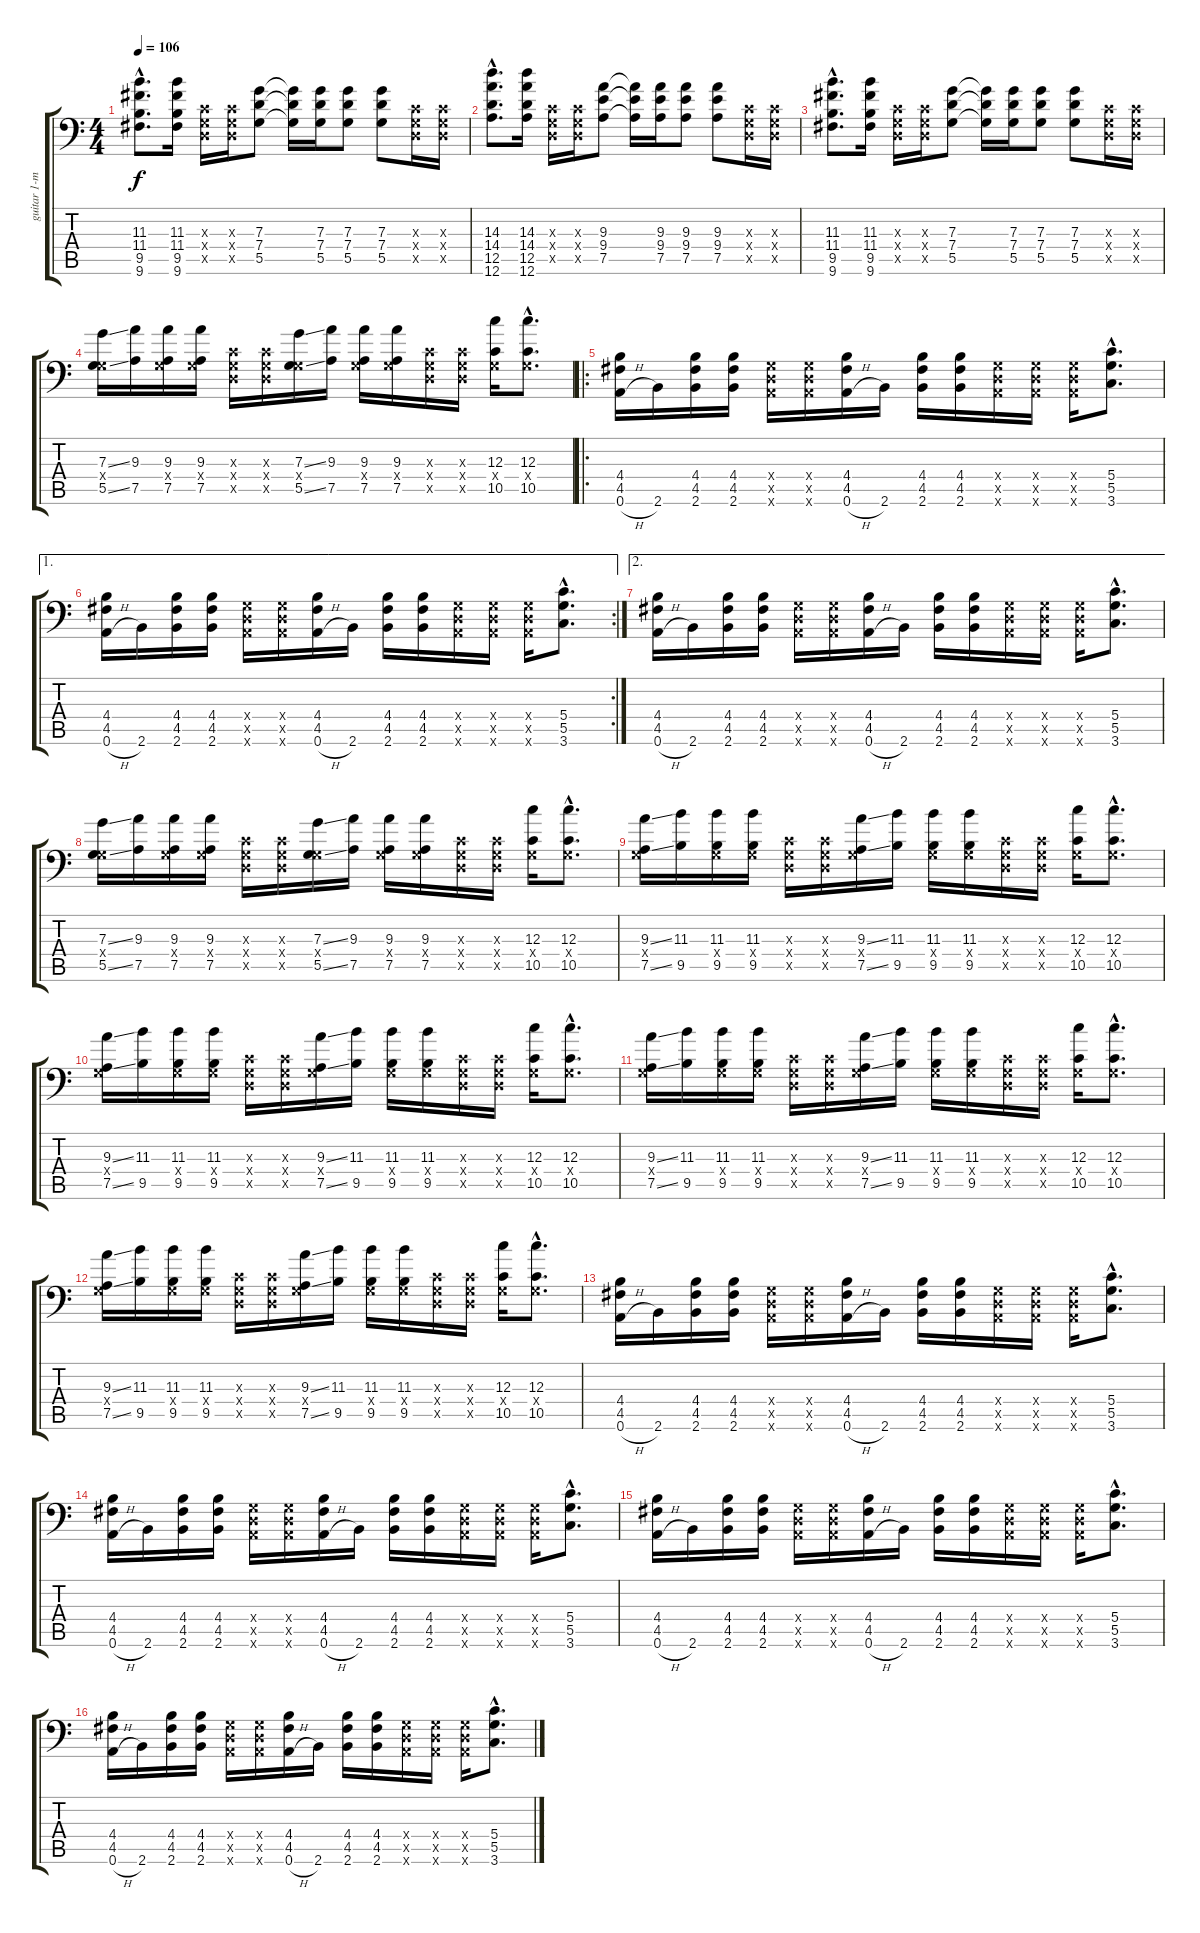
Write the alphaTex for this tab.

\track ("guitar 1-mike dewolf" "guitar 1-m") {instrument overdrivenguitar}
\staff {score tabs}
\tuning (A3 E3 C3 G2 D2 A1) {hide}
\ts (4 4)
\tempo 106
\clef f4
\ks c
(11.3{hac} 11.4{hac} 9.5{hac} 9.6{hac}).8{d dy f instrument electricguitarclean} (11.3 11.4 9.5 9.6).16 (0.3{x} 0.4{x} 0.5{x}).16 (0.3{x} 0.4{x} 0.5{x}).16 (7.3 7.4 5.5).8 (7.3{t} 7.4{t} 5.5{t}).16 (7.3 7.4 5.5).16 (7.3 7.4 5.5).8 (7.3 7.4 5.5).8 (0.3{x} 0.4{x} 0.5{x}).16 (0.3{x} 0.4{x} 0.5{x}).16 |
(14.3{hac} 14.4{hac} 12.5{hac} 12.6{hac}).8{d} (14.3 14.4 12.5 12.6).16 (0.3{x} 0.4{x} 0.5{x}).16 (0.3{x} 0.4{x} 0.5{x}).16 (9.3 9.4 7.5).8 (9.3{t} 9.4{t} 7.5{t}).16 (9.3 9.4 7.5).16 (9.3 9.4 7.5).8 (9.3 9.4 7.5).8 (0.3{x} 0.4{x} 0.5{x}).16 (0.3{x} 0.4{x} 0.5{x}).16 |
(11.3{hac} 11.4{hac} 9.5{hac} 9.6{hac}).8{d} (11.3 11.4 9.5 9.6).16 (0.3{x} 0.4{x} 0.5{x}).16 (0.3{x} 0.4{x} 0.5{x}).16 (7.3 7.4 5.5).8 (7.3{t} 7.4{t} 5.5{t}).16 (7.3 7.4 5.5).16 (7.3 7.4 5.5).8 (7.3 7.4 5.5).8 (0.3{x} 0.4{x} 0.5{x}).16 (0.3{x} 0.4{x} 0.5{x}).16 |
(7.3{ss} 0.4{x} 5.5{ss}).16{instrument overdrivenguitar} (9.3 7.5).16 (9.3 0.4{x} 7.5).16 (9.3 0.4{x} 7.5).16 (0.3{x} 0.4{x} 0.5{x}).16 (0.3{x} 0.4{x} 0.5{x}).16 (7.3{ss} 0.4{x} 5.5{ss}).16 (9.3 7.5).16 (9.3 0.4{x} 7.5).16 (9.3 0.4{x} 7.5).16 (0.3{x} 0.4{x} 0.5{x}).16 (0.3{x} 0.4{x} 0.5{x}).16 (12.3 0.4{x} 10.5).16 (12.3{hac} 0.4{hac x} 10.5{hac}).8{d} |
\ro
(4.4 4.5 0.6{h}).16 2.6.16 (4.4 4.5 2.6).16 (4.4 4.5 2.6).16 (0.4{x} 0.5{x} 0.6{x}).16 (0.4{x} 0.5{x} 0.6{x}).16 (4.4 4.5 0.6{h}).16 2.6.16 (4.4 4.5 2.6).16 (4.4 4.5 2.6).16 (0.4{x} 0.5{x} 0.6{x}).16 (0.4{x} 0.5{x} 0.6{x}).16 (0.4{x} 0.5{x} 0.6{x}).16 (5.4{hac} 5.5{hac} 3.6{hac}).8{d} |
\ae 1
\rc 2
(4.4 4.5 0.6{h}).16 2.6.16 (4.4 4.5 2.6).16 (4.4 4.5 2.6).16 (0.4{x} 0.5{x} 0.6{x}).16 (0.4{x} 0.5{x} 0.6{x}).16 (4.4 4.5 0.6{h}).16 2.6.16 (4.4 4.5 2.6).16 (4.4 4.5 2.6).16 (0.4{x} 0.5{x} 0.6{x}).16 (0.4{x} 0.5{x} 0.6{x}).16 (0.4{x} 0.5{x} 0.6{x}).16 (5.4{hac} 5.5{hac} 3.6{hac}).8{d} |
\ae 2
(4.4 4.5 0.6{h}).16 2.6.16 (4.4 4.5 2.6).16 (4.4 4.5 2.6).16 (0.4{x} 0.5{x} 0.6{x}).16 (0.4{x} 0.5{x} 0.6{x}).16 (4.4 4.5 0.6{h}).16 2.6.16 (4.4 4.5 2.6).16 (4.4 4.5 2.6).16 (0.4{x} 0.5{x} 0.6{x}).16 (0.4{x} 0.5{x} 0.6{x}).16 (0.4{x} 0.5{x} 0.6{x}).16 (5.4{hac} 5.5{hac} 3.6{hac}).8{d} |
(7.3{ss} 0.4{x} 5.5{ss}).16{instrument overdrivenguitar} (9.3 7.5).16 (9.3 0.4{x} 7.5).16 (9.3 0.4{x} 7.5).16 (0.3{x} 0.4{x} 0.5{x}).16 (0.3{x} 0.4{x} 0.5{x}).16 (7.3{ss} 0.4{x} 5.5{ss}).16 (9.3 7.5).16 (9.3 0.4{x} 7.5).16 (9.3 0.4{x} 7.5).16 (0.3{x} 0.4{x} 0.5{x}).16 (0.3{x} 0.4{x} 0.5{x}).16 (12.3 0.4{x} 10.5).16 (12.3{hac} 0.4{hac x} 10.5{hac}).8{d} |
(9.3{ss} 0.4{x} 7.5{ss}).16{instrument overdrivenguitar} (11.3 9.5).16 (11.3 0.4{x} 9.5).16 (11.3 0.4{x} 9.5).16 (0.3{x} 0.4{x} 0.5{x}).16 (0.3{x} 0.4{x} 0.5{x}).16 (9.3{ss} 0.4{x} 7.5{ss}).16 (11.3 9.5).16 (11.3 0.4{x} 9.5).16 (11.3 0.4{x} 9.5).16 (0.3{x} 0.4{x} 0.5{x}).16 (0.3{x} 0.4{x} 0.5{x}).16 (12.3 0.4{x} 10.5).16 (12.3{hac} 0.4{hac x} 10.5{hac}).8{d} |
(9.3{ss} 0.4{x} 7.5{ss}).16{instrument overdrivenguitar} (11.3 9.5).16 (11.3 0.4{x} 9.5).16 (11.3 0.4{x} 9.5).16 (0.3{x} 0.4{x} 0.5{x}).16 (0.3{x} 0.4{x} 0.5{x}).16 (9.3{ss} 0.4{x} 7.5{ss}).16 (11.3 9.5).16 (11.3 0.4{x} 9.5).16 (11.3 0.4{x} 9.5).16 (0.3{x} 0.4{x} 0.5{x}).16 (0.3{x} 0.4{x} 0.5{x}).16 (12.3 0.4{x} 10.5).16 (12.3{hac} 0.4{hac x} 10.5{hac}).8{d} |
(9.3{ss} 0.4{x} 7.5{ss}).16{instrument overdrivenguitar} (11.3 9.5).16 (11.3 0.4{x} 9.5).16 (11.3 0.4{x} 9.5).16 (0.3{x} 0.4{x} 0.5{x}).16 (0.3{x} 0.4{x} 0.5{x}).16 (9.3{ss} 0.4{x} 7.5{ss}).16 (11.3 9.5).16 (11.3 0.4{x} 9.5).16 (11.3 0.4{x} 9.5).16 (0.3{x} 0.4{x} 0.5{x}).16 (0.3{x} 0.4{x} 0.5{x}).16 (12.3 0.4{x} 10.5).16 (12.3{hac} 0.4{hac x} 10.5{hac}).8{d} |
(9.3{ss} 0.4{x} 7.5{ss}).16{instrument overdrivenguitar} (11.3 9.5).16 (11.3 0.4{x} 9.5).16 (11.3 0.4{x} 9.5).16 (0.3{x} 0.4{x} 0.5{x}).16 (0.3{x} 0.4{x} 0.5{x}).16 (9.3{ss} 0.4{x} 7.5{ss}).16 (11.3 9.5).16 (11.3 0.4{x} 9.5).16 (11.3 0.4{x} 9.5).16 (0.3{x} 0.4{x} 0.5{x}).16 (0.3{x} 0.4{x} 0.5{x}).16 (12.3 0.4{x} 10.5).16 (12.3{hac} 0.4{hac x} 10.5{hac}).8{d} |
(4.4 4.5 0.6{h}).16{instrument overdrivenguitar} 2.6.16 (4.4 4.5 2.6).16 (4.4 4.5 2.6).16 (0.4{x} 0.5{x} 0.6{x}).16 (0.4{x} 0.5{x} 0.6{x}).16 (4.4 4.5 0.6{h}).16 2.6.16 (4.4 4.5 2.6).16 (4.4 4.5 2.6).16 (0.4{x} 0.5{x} 0.6{x}).16 (0.4{x} 0.5{x} 0.6{x}).16 (0.4{x} 0.5{x} 0.6{x}).16 (5.4{hac} 5.5{hac} 3.6{hac}).8{d} |
(4.4 4.5 0.6{h}).16 2.6.16 (4.4 4.5 2.6).16 (4.4 4.5 2.6).16 (0.4{x} 0.5{x} 0.6{x}).16 (0.4{x} 0.5{x} 0.6{x}).16 (4.4 4.5 0.6{h}).16 2.6.16 (4.4 4.5 2.6).16 (4.4 4.5 2.6).16 (0.4{x} 0.5{x} 0.6{x}).16 (0.4{x} 0.5{x} 0.6{x}).16 (0.4{x} 0.5{x} 0.6{x}).16 (5.4{hac} 5.5{hac} 3.6{hac}).8{d} |
(4.4 4.5 0.6{h}).16 2.6.16 (4.4 4.5 2.6).16 (4.4 4.5 2.6).16 (0.4{x} 0.5{x} 0.6{x}).16 (0.4{x} 0.5{x} 0.6{x}).16 (4.4 4.5 0.6{h}).16 2.6.16 (4.4 4.5 2.6).16 (4.4 4.5 2.6).16 (0.4{x} 0.5{x} 0.6{x}).16 (0.4{x} 0.5{x} 0.6{x}).16 (0.4{x} 0.5{x} 0.6{x}).16 (5.4{hac} 5.5{hac} 3.6{hac}).8{d} |
(4.4 4.5 0.6{h}).16 2.6.16 (4.4 4.5 2.6).16 (4.4 4.5 2.6).16 (0.4{x} 0.5{x} 0.6{x}).16 (0.4{x} 0.5{x} 0.6{x}).16 (4.4 4.5 0.6{h}).16 2.6.16 (4.4 4.5 2.6).16 (4.4 4.5 2.6).16 (0.4{x} 0.5{x} 0.6{x}).16 (0.4{x} 0.5{x} 0.6{x}).16 (0.4{x} 0.5{x} 0.6{x}).16 (5.4{hac} 5.5{hac} 3.6{hac}).8{d}
